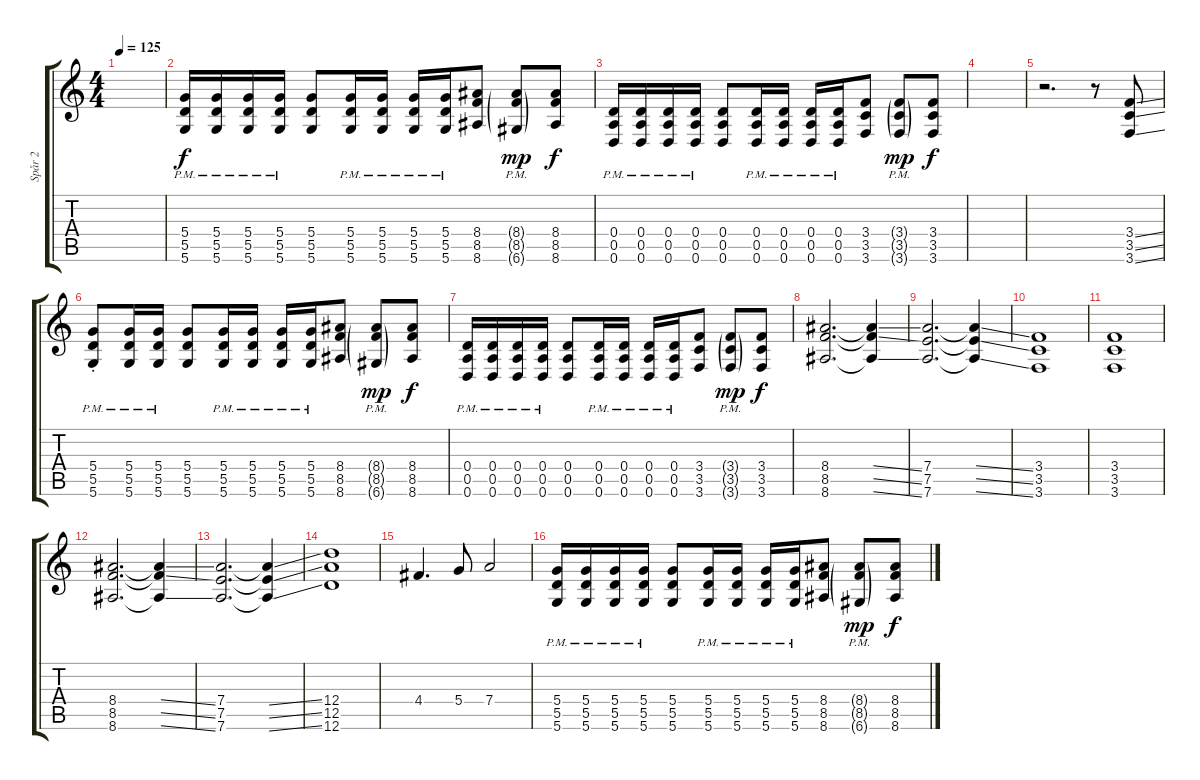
\track ("Spår 2" "Spår 2") {instrument overdrivenguitar}
\staff {score tabs}
\tuning (E4 B3 G3 D3 A2 D2) {hide}
\ts (4 4)
\tempo 125
\clef g2
\ks c
|
(5.4{pm} 5.5{pm} 5.6{pm}).16 (5.4{pm} 5.5{pm} 5.6{pm}).16 (5.4{pm} 5.5{pm} 5.6{pm}).16 (5.4{pm} 5.5{pm} 5.6{pm}).16 (5.4 5.5 5.6).8 (5.4{pm} 5.5{pm} 5.6{pm}).16 (5.4{pm} 5.5{pm} 5.6{pm}).16 (5.4{pm} 5.5{pm} 5.6{pm}).16 (5.4{pm} 5.5{pm} 5.6{pm}).16 (8.4 8.5 8.6).8 (8.4{g pm} 8.5{g pm} 6.6{g pm}).8{dy mp} (8.4 8.5 8.6).8{dy f} |
(0.4{pm} 0.5{pm} 0.6{pm}).16 (0.4{pm} 0.5{pm} 0.6{pm}).16 (0.4{pm} 0.5{pm} 0.6{pm}).16 (0.4{pm} 0.5{pm} 0.6{pm}).16 (0.4 0.5 0.6).8 (0.4{pm} 0.5{pm} 0.6{pm}).16 (0.4{pm} 0.5{pm} 0.6{pm}).16 (0.4{pm} 0.5{pm} 0.6{pm}).16 (0.4{pm} 0.5{pm} 0.6{pm}).16 (3.4 3.5 3.6).8 (3.4{g pm} 3.5{g pm} 3.6{g pm}).8{dy mp} (3.4 3.5 3.6).8{dy f} |
|
r.2{d} r.8 (3.4{ss} 3.5{ss} 3.6{ss}).8 |
(5.4{pm st} 5.5{pm st} 5.6{pm st}).8 (5.4{pm} 5.5{pm} 5.6{pm}).16 (5.4{pm} 5.5{pm} 5.6{pm}).16 (5.4 5.5 5.6).8 (5.4{pm} 5.5{pm} 5.6{pm}).16 (5.4{pm} 5.5{pm} 5.6{pm}).16 (5.4{pm} 5.5{pm} 5.6{pm}).16 (5.4{pm} 5.5{pm} 5.6{pm}).16 (8.4 8.5 8.6).8 (8.4{g pm} 8.5{g pm} 6.6{g pm}).8{dy mp} (8.4 8.5 8.6).8{dy f} |
(0.4{pm} 0.5{pm} 0.6{pm}).16 (0.4{pm} 0.5{pm} 0.6{pm}).16 (0.4{pm} 0.5{pm} 0.6{pm}).16 (0.4{pm} 0.5{pm} 0.6{pm}).16 (0.4 0.5 0.6).8 (0.4{pm} 0.5{pm} 0.6{pm}).16 (0.4{pm} 0.5{pm} 0.6{pm}).16 (0.4{pm} 0.5{pm} 0.6{pm}).16 (0.4{pm} 0.5{pm} 0.6{pm}).16 (3.4 3.5 3.6).8 (3.4{g pm} 3.5{g pm} 3.6{g pm}).8{dy mp} (3.4 3.5 3.6).8{dy f} |
(8.4 8.5 8.6).2{d} (8.4{ss t} 8.5{ss t} 8.6{ss t}).4 |
(7.4 7.5 7.6).2{d} (7.4{ss t} 7.5{ss t} 7.6{ss t}).4 |
(3.4 3.5 3.6).1 |
(3.4 3.5 3.6).1 |
(8.4 8.5 8.6).2{d} (8.4{ss t} 8.5{ss t} 8.6{ss t}).4 |
(7.4 7.5 7.6).2{d} (7.4{ss t} 7.5{ss t} 7.6{ss t}).4 |
(12.4 12.5 12.6).1 |
4.4.4{d} 5.4.8 7.4.2 |
(5.4{pm} 5.5{pm} 5.6{pm}).16 (5.4{pm} 5.5{pm} 5.6{pm}).16 (5.4{pm} 5.5{pm} 5.6{pm}).16 (5.4{pm} 5.5{pm} 5.6{pm}).16 (5.4 5.5 5.6).8 (5.4{pm} 5.5{pm} 5.6{pm}).16 (5.4{pm} 5.5{pm} 5.6{pm}).16 (5.4{pm} 5.5{pm} 5.6{pm}).16 (5.4{pm} 5.5{pm} 5.6{pm}).16 (8.4 8.5 8.6).8 (8.4{g pm} 8.5{g pm} 6.6{g pm}).8{dy mp} (8.4 8.5 8.6).8{dy f}
